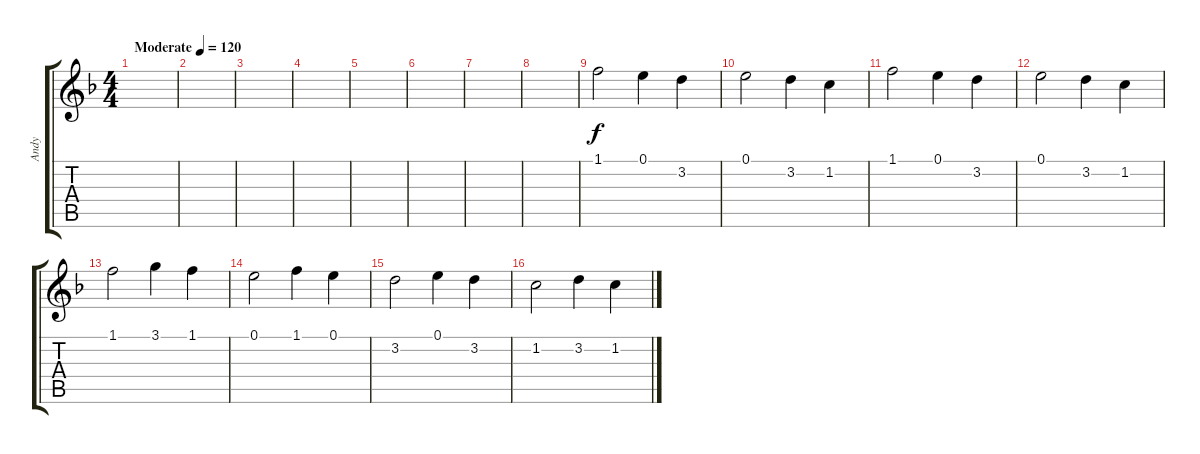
\track ("Andy" "Andy") {instrument overdrivenguitar}
\staff {score tabs}
\tuning (E4 B3 G3 D3 A2 E2) {hide}
\ts (4 4)
\tempo (120 "Moderate")
\clef g2
\ks dminor
|
|
|
|
|
|
|
|
1.1.2 0.1.4 3.2.4 |
0.1.2 3.2.4 1.2.4 |
1.1.2 0.1.4 3.2.4 |
0.1.2 3.2.4 1.2.4 |
1.1.2 3.1.4 1.1.4 |
0.1.2 1.1.4 0.1.4 |
3.2.2 0.1.4 3.2.4 |
1.2.2 3.2.4 1.2.4
